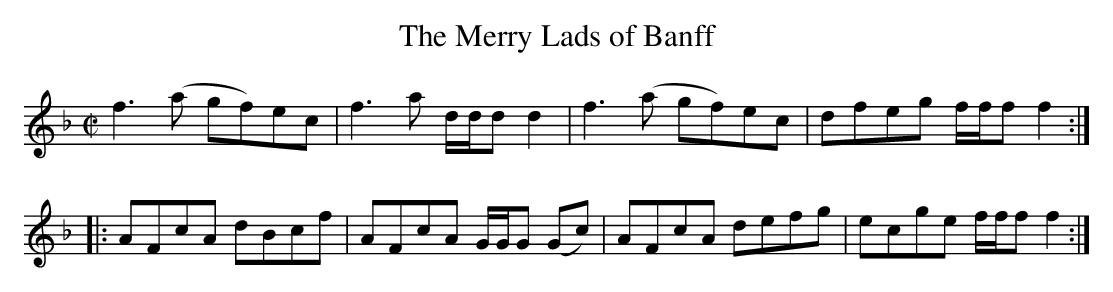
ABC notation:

X:1
T:Merry Lads of Banff, The
M:C|
L:1/8
K:F
f3 (a gf)ec|f3 a d/d/d d2|f3 (a gf)ec|dfeg f/f/f f2:|
|:AFcA dBcf|AFcA G/G/G (Gc)|AFcA defg|ecge f/f/f f2:|]
